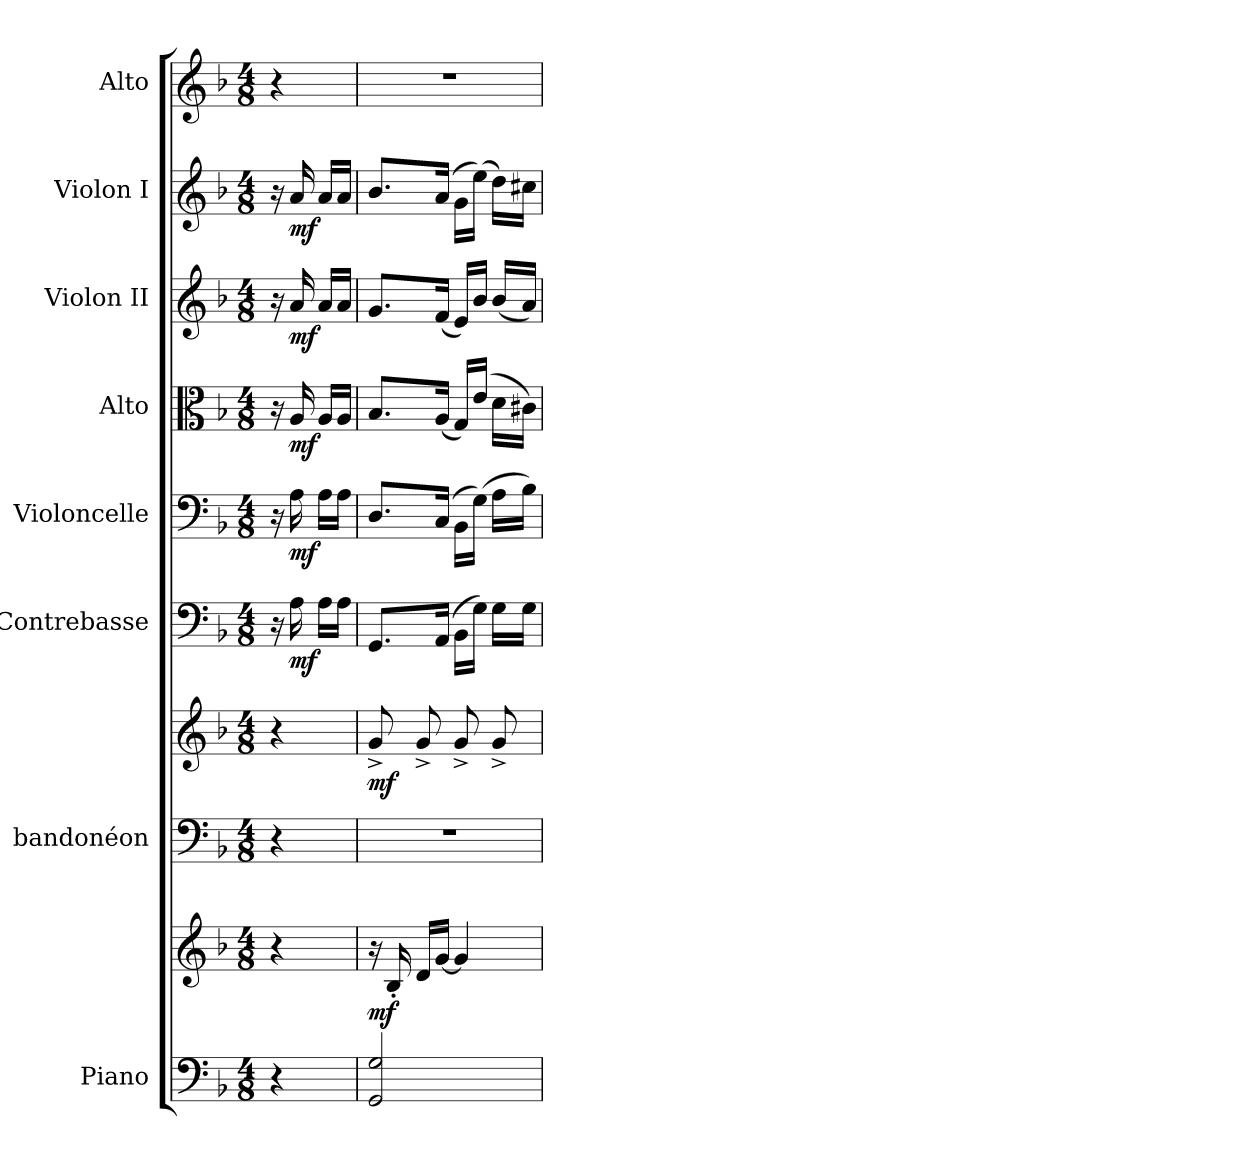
**kern	**kern	**dynam	**kern	**kern	**dynam	**kern	**dynam	**kern	**dynam	**kern	**dynam	**kern	**dynam	**kern	**dynam	**kern
*part8	*part8	*part8	*part7	*part7	*part7	*part6	*part6	*part5	*part5	*part4	*part4	*part3	*part3	*part2	*part2	*part1
*staff10	*staff9	*staff9/10	*staff8	*staff7	*staff7/8	*staff6	*staff6	*staff5	*staff5	*staff4	*staff4	*staff3	*staff3	*staff2	*staff2	*staff1
*I"Piano	*	*	*I"bandonéon	*	*	*I"Contrebasse	*	*I"Violoncelle	*	*I"Alto	*	*I"Violon II	*	*I"Violon I	*	*I"Alto
*I'Pno. 2	*	*	*I'bando.	*	*	*I'Cb.	*	*I'Vc.	*	*I'A	*	*I'Vln. II	*	*I'Vln. I	*	*I'A
*clefF4	*clefG2	*	*clefF4	*clefG2	*	*clefF4	*	*clefF4	*	*clefC3	*	*clefG2	*	*clefG2	*	*clefG2
*	*	*	*	*	*	*ITrd7c12	*	*	*	*	*	*	*	*	*	*
*k[b-]	*k[b-]	*	*k[b-]	*k[b-]	*	*k[b-]	*	*k[b-]	*	*k[b-]	*	*k[b-]	*	*k[b-]	*	*k[b-]
*d:	*d:	*	*d:	*d:	*	*d:	*	*d:	*	*d:	*	*d:	*	*d:	*	*d:
*M4/8	*M4/8	*	*M4/8	*M4/8	*	*M4/8	*	*M4/8	*	*M4/8	*	*M4/8	*	*M4/8	*	*M4/8
=	=	=	=	=	=	=	=	=	=	=	=	=	=	=	=	=
4r	4r	.	4r	4r	.	16r	.	16r	.	16r	.	16r	.	16r	.	4r
!	!	!	!	!	!	!	!LO:DY:b	!	!LO:DY:b	!	!LO:DY:b	!	!LO:DY:b	!	!LO:DY:b	!
.	.	.	.	.	.	16AA\	mf	16A\	mf	16A/	mf	16a/	mf	16a/	mf	.
.	.	.	.	.	.	16AA\LL	.	16A\LL	.	16A/LL	.	16a/LL	.	16a/LL	.	.
.	.	.	.	.	.	16AA\JJ	.	16A\JJ	.	16A/JJ	.	16a/JJ	.	16a/JJ	.	.
=1	=1	=1	=1	=1	=1	=1	=1	=1	=1	=1	=1	=1	=1	=1	=1	=1
!	!	!LO:DY:a=2	!	!	!LO:DY:b	!	!	!	!	!	!	!	!	!	!	!
2GG/ 2G/	16r	mf	2r	8g^</	mf	8.GGG/L	.	8.D/L	.	8.B-/L	.	8.g/L	.	8.b-/L	.	2r
.	16B-'</	.	.	.	.	.	.	.	.	.	.	.	.	.	.	.
.	16d/LL	.	.	8g^</	.	.	.	.	.	.	.	.	.	.	.	.
.	[16g/JJ	.	.	.	.	(>16AAA/Jk	.	(>16C/Jk	.	(<16A/Jk	.	(<16f/Jk	.	(>16a/Jk	.	.
.	4g/]	.	.	8g^</	.	16BBB-\LL	.	16BB-\LL	.	16G/LL)	.	16e/LL)	.	16g\LL	.	.
.	.	.	.	.	.	16GG\JJ)	.	(>16G\JJ)	.	(>16e/JJ	.	16b-/JJ	.	(>16ee\JJ)	.	.
.	.	.	.	8g^</	.	16GG\LL	.	16A\LL	.	16d\LL	.	(<16b-/LL	.	16dd\LL)	.	.
.	.	.	.	.	.	16GG\JJ	.	16B-\JJ)	.	16c#X\JJ)	.	16a/JJ)	.	16cc#X\JJ	.	.
=	=	=	=	=	=	=	=	=	=	=	=	=	=	=	=	=
*-	*-	*-	*-	*-	*-	*-	*-	*-	*-	*-	*-	*-	*-	*-	*-	*-
